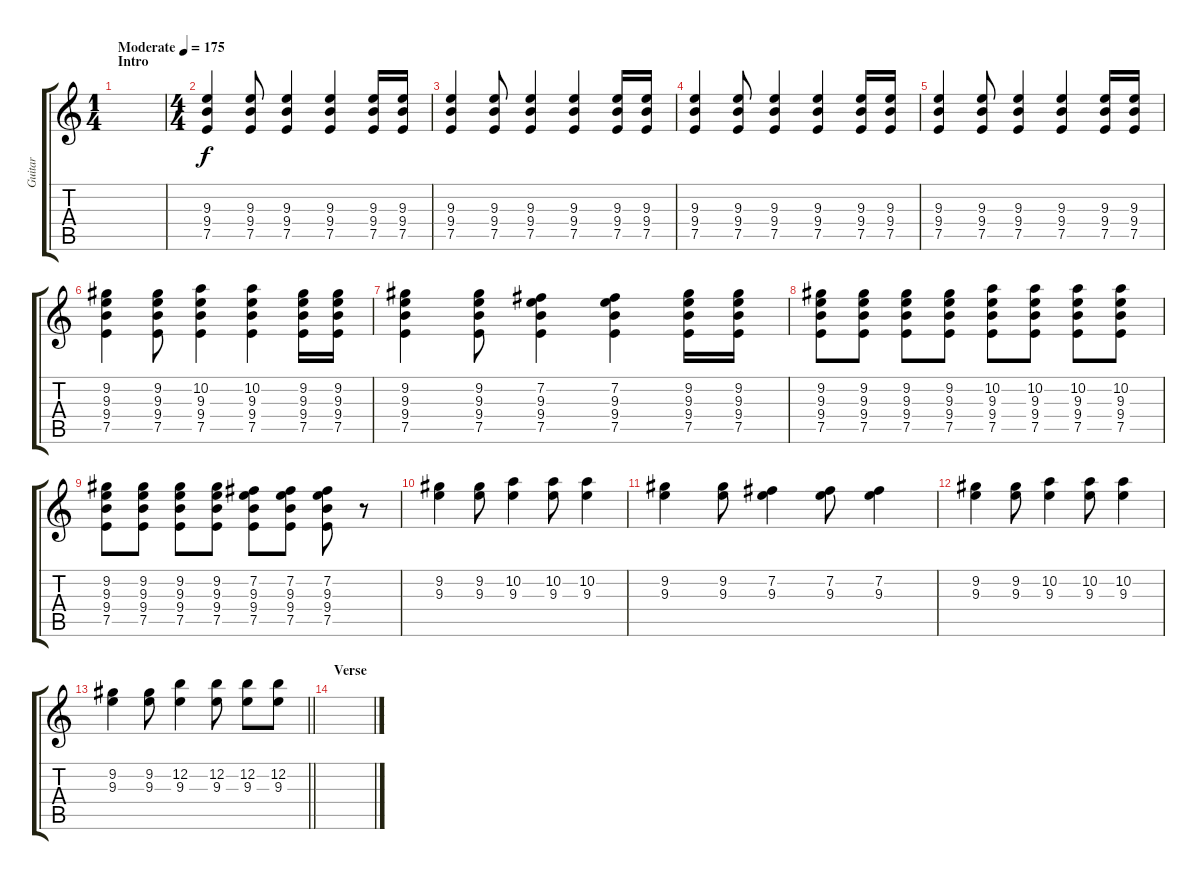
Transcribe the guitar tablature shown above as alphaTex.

\track ("Guitar" "Guitar") {instrument distortionguitar}
\staff {score tabs}
\tuning (E4 B3 G3 D3 A2 E2) {hide}
\ts (1 4)
\section ("" "Intro")
\tempo (175 "Moderate")
\clef g2
\ks c
|
\ts (4 4)
(9.3 9.4 7.5).4{volume 7 balance 10} (9.3 9.4 7.5).8 (9.3 9.4 7.5).4 (9.3 9.4 7.5).4 (9.3 9.4 7.5).16 (9.3 9.4 7.5).16 |
(9.3 9.4 7.5).4 (9.3 9.4 7.5).8 (9.3 9.4 7.5).4 (9.3 9.4 7.5).4 (9.3 9.4 7.5).16 (9.3 9.4 7.5).16 |
(9.3 9.4 7.5).4 (9.3 9.4 7.5).8 (9.3 9.4 7.5).4 (9.3 9.4 7.5).4 (9.3 9.4 7.5).16 (9.3 9.4 7.5).16 |
(9.3 9.4 7.5).4 (9.3 9.4 7.5).8 (9.3 9.4 7.5).4 (9.3 9.4 7.5).4 (9.3 9.4 7.5).16 (9.3 9.4 7.5).16 |
(9.2 9.3 9.4 7.5).4 (9.2 9.3 9.4 7.5).8 (10.2 9.3 9.4 7.5).4 (10.2 9.3 9.4 7.5).4 (9.2 9.3 9.4 7.5).16 (9.2 9.3 9.4 7.5).16 |
(9.2 9.3 9.4 7.5).4 (9.2 9.3 9.4 7.5).8 (7.2 9.3 9.4 7.5).4 (7.2 9.3 9.4 7.5).4 (9.2 9.3 9.4 7.5).16 (9.2 9.3 9.4 7.5).16 |
(9.2 9.3 9.4 7.5).8 (9.2 9.3 9.4 7.5).8 (9.2 9.3 9.4 7.5).8 (9.2 9.3 9.4 7.5).8 (10.2 9.3 9.4 7.5).8 (10.2 9.3 9.4 7.5).8 (10.2 9.3 9.4 7.5).8 (10.2 9.3 9.4 7.5).8 |
(9.2 9.3 9.4 7.5).8 (9.2 9.3 9.4 7.5).8 (9.2 9.3 9.4 7.5).8 (9.2 9.3 9.4 7.5).8 (7.2 9.3 9.4 7.5).8 (7.2 9.3 9.4 7.5).8 (7.2 9.3 9.4 7.5).8 r.8{volume 11 balance 8} |
(9.2 9.3).4 (9.2 9.3).8 (10.2 9.3).4 (10.2 9.3).8 (10.2 9.3).4 |
(9.2 9.3).4 (9.2 9.3).8 (7.2 9.3).4 (7.2 9.3).8 (7.2 9.3).4 |
(9.2 9.3).4 (9.2 9.3).8 (10.2 9.3).4 (10.2 9.3).8 (10.2 9.3).4 |
\barLineRight lightlight
(9.2 9.3).4 (9.2 9.3).8 (12.2 9.3).4 (12.2 9.3).8 (12.2 9.3).8 (12.2 9.3).8 |
\section ("" "Verse")
